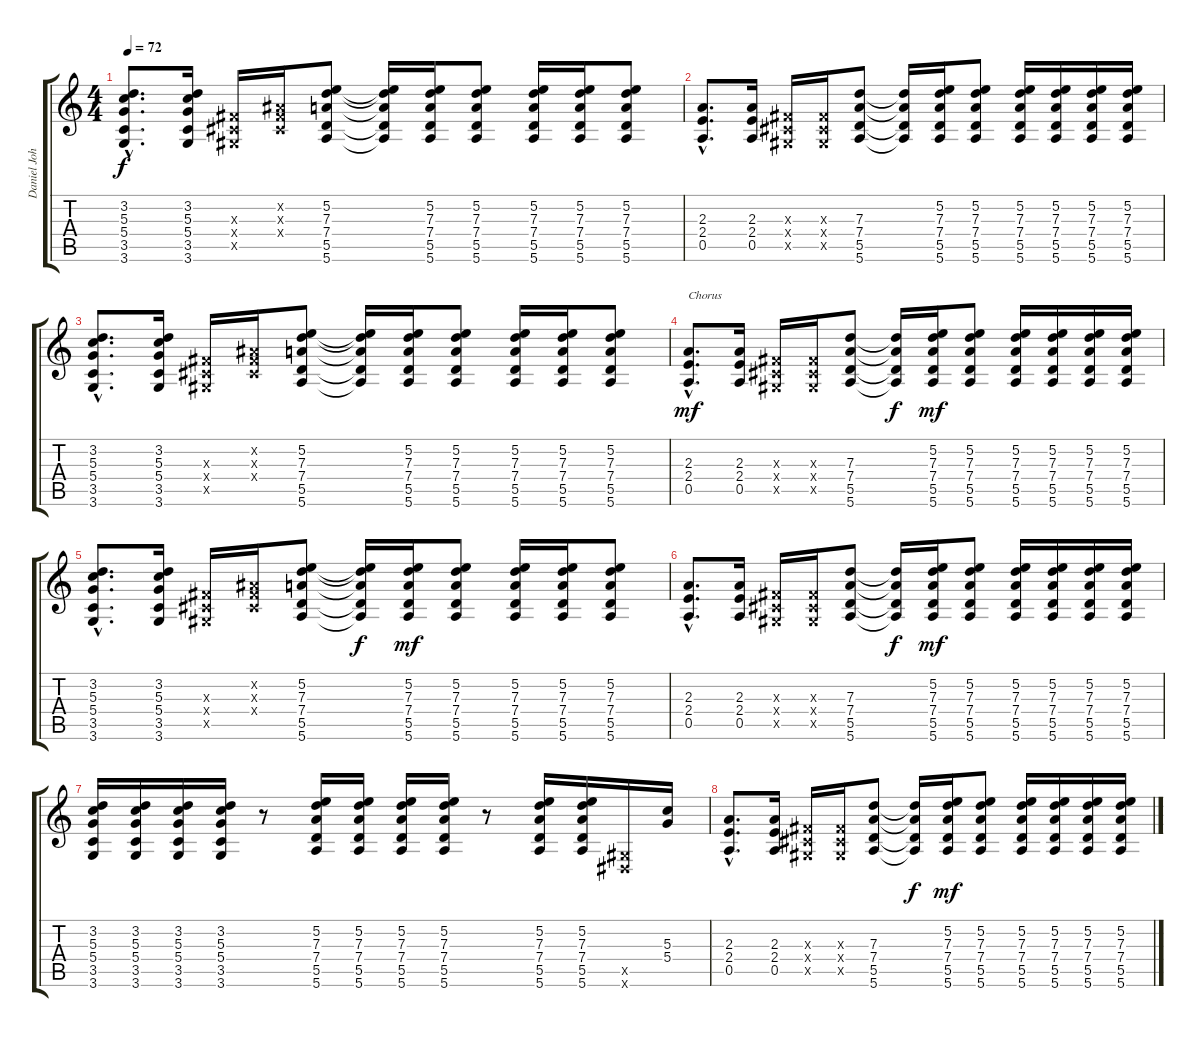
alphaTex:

\track ("Daniel Johns( Gtr5 clean)" "Daniel Joh") {instrument acousticguitarsteel}
\staff {score tabs}
\tuning (E4 B3 G3 D3 A2 E2) {hide}
\ts (4 4)
\tempo 72
\clef g2
\ks c
(3.2{hac} 5.3{hac} 5.4{hac} 3.5{hac} 3.6{hac}).8{d dy f} (3.2 5.3 5.4 3.5 3.6).16 (-1.3{x} -1.4{x} -1.5{x}).16 (-1.2{x} -1.3{x} -1.4{x}).16 (5.2 7.3 7.4 5.5 5.6).8 (5.2{t} 7.3{t} 7.4{t} 5.5{t} 5.6{t}).16 (5.2 7.3 7.4 5.5 5.6).16 (5.2 7.3 7.4 5.5 5.6).8 (5.2 7.3 7.4 5.5 5.6).16 (5.2 7.3 7.4 5.5 5.6).16 (5.2 7.3 7.4 5.5 5.6).8 |
(2.3{hac} 2.4{hac} 0.5{hac}).8{d} (2.3 2.4 0.5).16 (-1.3{x} -1.4{x} -1.5{x}).16 (-1.3{x} -1.4{x} -1.5{x}).16 (7.3 7.4 5.5 5.6).8 (7.3{t} 7.4{t} 5.5{t} 5.6{t}).16 (5.2 7.3 7.4 5.5 5.6).16 (5.2 7.3 7.4 5.5 5.6).8 (5.2 7.3 7.4 5.5 5.6).16 (5.2 7.3 7.4 5.5 5.6).16 (5.2 7.3 7.4 5.5 5.6).16 (5.2 7.3 7.4 5.5 5.6).16 |
(3.2{hac} 5.3{hac} 5.4{hac} 3.5{hac} 3.6{hac}).8{d} (3.2 5.3 5.4 3.5 3.6).16 (-1.3{x} -1.4{x} -1.5{x}).16 (-1.2{x} -1.3{x} -1.4{x}).16 (5.2 7.3 7.4 5.5 5.6).8 (5.2{t} 7.3{t} 7.4{t} 5.5{t} 5.6{t}).16 (5.2 7.3 7.4 5.5 5.6).16 (5.2 7.3 7.4 5.5 5.6).8 (5.2 7.3 7.4 5.5 5.6).16 (5.2 7.3 7.4 5.5 5.6).16 (5.2 7.3 7.4 5.5 5.6).8 |
(2.3{hac} 2.4{hac} 0.5{hac}).8{d txt "Chorus" dy mf} (2.3 2.4 0.5).16 (-1.3{x} -1.4{x} -1.5{x}).16 (-1.3{x} -1.4{x} -1.5{x}).16 (7.3 7.4 5.5 5.6).8 (7.3{t} 7.4{t} 5.5{t} 5.6{t}).16{dy f} (5.2 7.3 7.4 5.5 5.6).16{dy mf} (5.2 7.3 7.4 5.5 5.6).8 (5.2 7.3 7.4 5.5 5.6).16 (5.2 7.3 7.4 5.5 5.6).16 (5.2 7.3 7.4 5.5 5.6).16 (5.2 7.3 7.4 5.5 5.6).16 |
(3.2{hac} 5.3{hac} 5.4{hac} 3.5{hac} 3.6{hac}).8{d} (3.2 5.3 5.4 3.5 3.6).16 (-1.3{x} -1.4{x} -1.5{x}).16 (-1.2{x} -1.3{x} -1.4{x}).16 (5.2 7.3 7.4 5.5 5.6).8 (5.2{t} 7.3{t} 7.4{t} 5.5{t} 5.6{t}).16{dy f} (5.2 7.3 7.4 5.5 5.6).16{dy mf} (5.2 7.3 7.4 5.5 5.6).8 (5.2 7.3 7.4 5.5 5.6).16 (5.2 7.3 7.4 5.5 5.6).16 (5.2 7.3 7.4 5.5 5.6).8 |
(2.3{hac} 2.4{hac} 0.5{hac}).8{d} (2.3 2.4 0.5).16 (-1.3{x} -1.4{x} -1.5{x}).16 (-1.3{x} -1.4{x} -1.5{x}).16 (7.3 7.4 5.5 5.6).8 (7.3{t} 7.4{t} 5.5{t} 5.6{t}).16{dy f} (5.2 7.3 7.4 5.5 5.6).16{dy mf} (5.2 7.3 7.4 5.5 5.6).8 (5.2 7.3 7.4 5.5 5.6).16 (5.2 7.3 7.4 5.5 5.6).16 (5.2 7.3 7.4 5.5 5.6).16 (5.2 7.3 7.4 5.5 5.6).16 |
(3.2 5.3 5.4 3.5 3.6).16 (3.2 5.3 5.4 3.5 3.6).16 (3.2 5.3 5.4 3.5 3.6).16 (3.2 5.3 5.4 3.5 3.6).16 r.8 (5.2 7.3 7.4 5.5 5.6).16 (5.2 7.3 7.4 5.5 5.6).16 (5.2 7.3 7.4 5.5 5.6).16 (5.2 7.3 7.4 5.5 5.6).16 r.8 (5.2 7.3 7.4 5.5 5.6).16 (5.2 7.3 7.4 5.5 5.6).16 (-1.5{x} -1.6{x}).16 (5.3 5.4).16 |
(2.3{hac} 2.4{hac} 0.5{hac}).8{d} (2.3 2.4 0.5).16 (-1.3{x} -1.4{x} -1.5{x}).16 (-1.3{x} -1.4{x} -1.5{x}).16 (7.3 7.4 5.5 5.6).8 (7.3{t} 7.4{t} 5.5{t} 5.6{t}).16{dy f} (5.2 7.3 7.4 5.5 5.6).16{dy mf} (5.2 7.3 7.4 5.5 5.6).8 (5.2 7.3 7.4 5.5 5.6).16 (5.2 7.3 7.4 5.5 5.6).16 (5.2 7.3 7.4 5.5 5.6).16 (5.2 7.3 7.4 5.5 5.6).16
